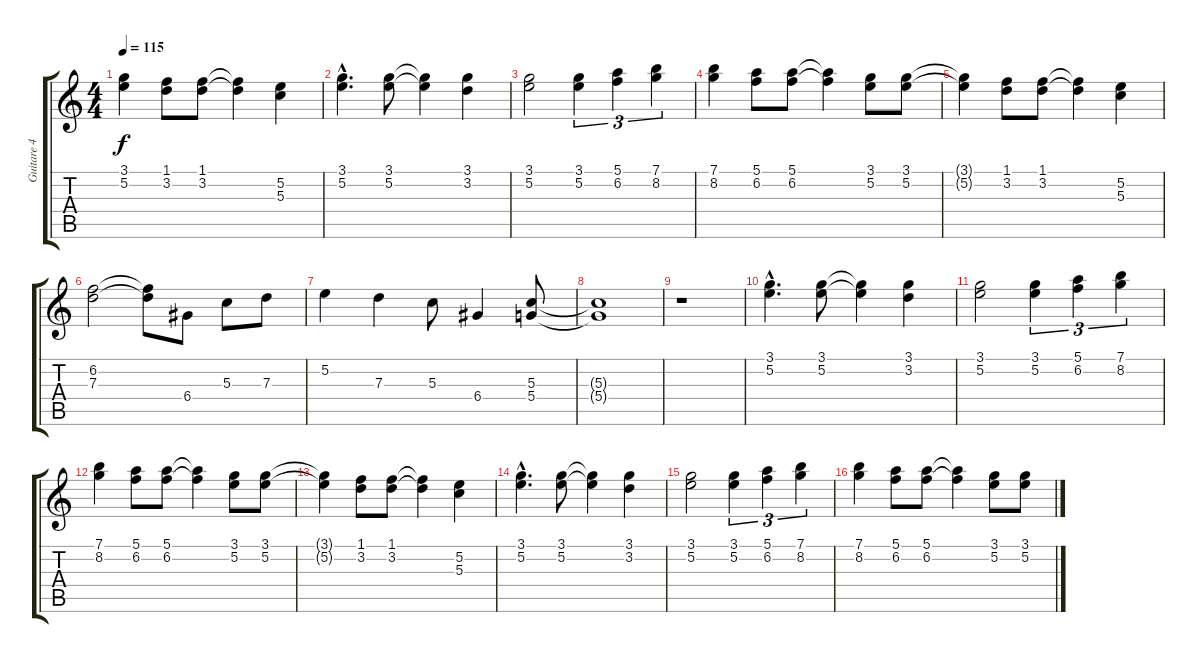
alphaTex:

\track ("Guitare 4" "Guitare 4") {instrument electricguitarjazz}
\staff {score tabs}
\tuning (E4 B3 G3 D3 A2 E2) {hide}
\ts (4 4)
\tempo 115
\clef g2
\ks c
(3.1{t} 5.2{t}).4{dy f} (1.1 3.2).8 (1.1 3.2).8 (1.1{t} 3.2{t}).4 (5.2 5.3).4 |
(3.1{hac} 5.2{hac}).4{d} (3.1 5.2).8 (3.1{t} 5.2{t}).4 (3.1 3.2).4 |
(3.1 5.2).2 (3.1 5.2).4{tu (3 2)} (5.1 6.2).4{tu (3 2)} (7.1 8.2).4{tu (3 2)} |
(7.1 8.2).4 (5.1 6.2).8 (5.1 6.2).8 (5.1{t} 6.2{t}).4 (3.1 5.2).8 (3.1 5.2).8 |
(3.1{t} 5.2{t}).4 (1.1 3.2).8 (1.1 3.2).8 (1.1{t} 3.2{t}).4 (5.2 5.3).4 |
(6.2 7.3).2 (6.2{t} 7.3{t}).8 6.4.8 5.3.8 7.3.8 |
5.2.4 7.3.4 5.3.8 6.4.4 (5.3 5.4).8 |
(5.3{t} 5.4{t}).1 |
r.1 |
(3.1{hac} 5.2{hac}).4{d} (3.1 5.2).8 (3.1{t} 5.2{t}).4 (3.1 3.2).4 |
(3.1 5.2).2 (3.1 5.2).4{tu (3 2)} (5.1 6.2).4{tu (3 2)} (7.1 8.2).4{tu (3 2)} |
(7.1 8.2).4 (5.1 6.2).8 (5.1 6.2).8 (5.1{t} 6.2{t}).4 (3.1 5.2).8 (3.1 5.2).8 |
(3.1{t} 5.2{t}).4 (1.1 3.2).8 (1.1 3.2).8 (1.1{t} 3.2{t}).4 (5.2 5.3).4 |
(3.1{hac} 5.2{hac}).4{d} (3.1 5.2).8 (3.1{t} 5.2{t}).4 (3.1 3.2).4 |
(3.1 5.2).2 (3.1 5.2).4{tu (3 2)} (5.1 6.2).4{tu (3 2)} (7.1 8.2).4{tu (3 2)} |
(7.1 8.2).4 (5.1 6.2).8 (5.1 6.2).8 (5.1{t} 6.2{t}).4 (3.1 5.2).8 (3.1 5.2).8
